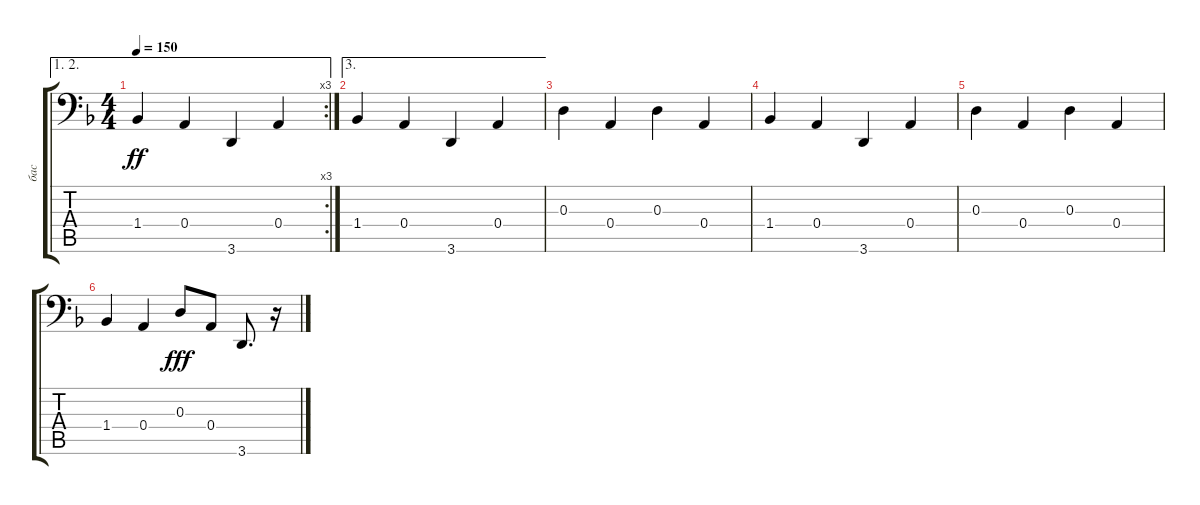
\track ("бас" "бас") {instrument electricbasspick}
\staff {score tabs}
\tuning (C3 G2 D2 A1 E1 B0) {hide}
\ae (1 2)
\rc 3
\ts (4 4)
\tempo 150
\clef f4
\ks dminor
1.4.4{dy ff} 0.4.4 3.6.4 0.4.4 |
\ae 3
1.4.4 0.4.4 3.6.4 0.4.4 |
0.3.4 0.4.4 0.3.4 0.4.4 |
1.4.4 0.4.4 3.6.4 0.4.4 |
0.3.4 0.4.4 0.3.4 0.4.4 |
1.4.4 0.4.4 0.3.8{dy fff} 0.4.8 3.6.8{d} r.16
